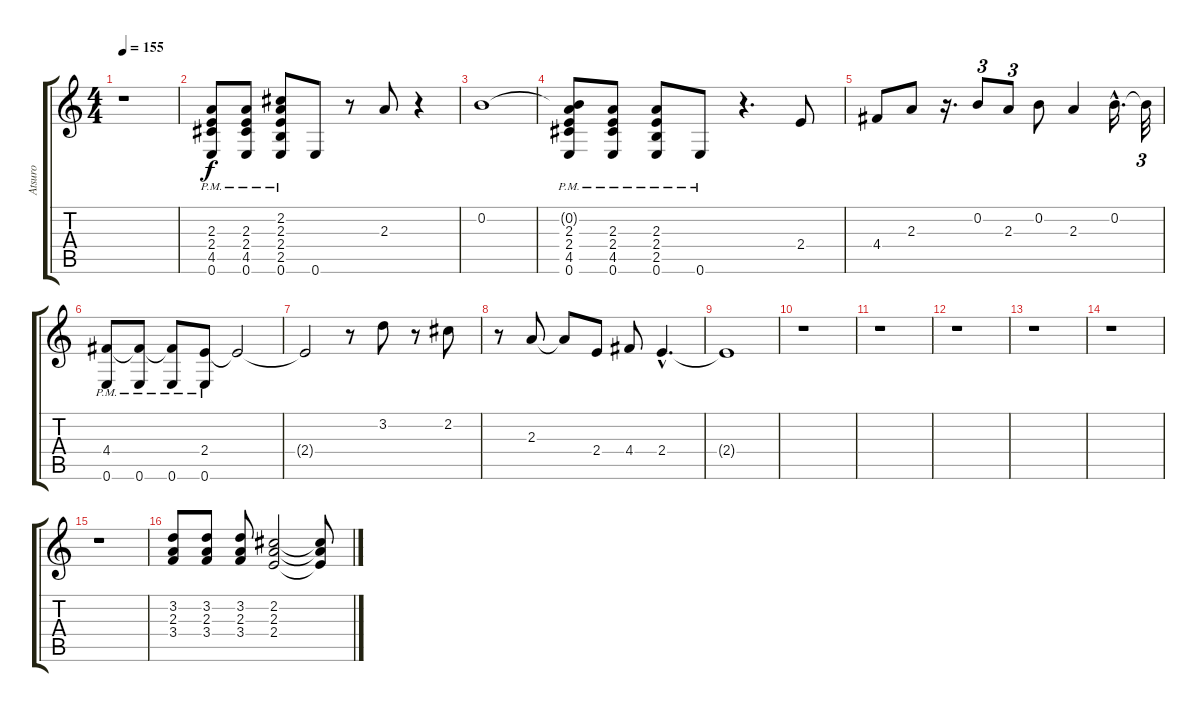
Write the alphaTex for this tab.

\track ("Atsuro" "Atsuro") {instrument distortionguitar}
\staff {score tabs}
\tuning (E4 B3 G3 D3 A2 E2) {hide}
\ts (4 4)
\tempo 155
\clef g2
\ks c
r.1{dy f instrument distortionguitar} |
(2.3{pm} 2.4{pm} 4.5{pm} 0.6).8 (2.3{pm} 2.4{pm} 4.5{pm} 0.6).8 (2.2 2.3{pm} 2.4{pm} 2.5{pm} 0.6).8 0.6.8 r.8 2.3.8 r.4 |
0.2.1 |
(0.2{t} 2.3{pm} 2.4{pm} 4.5{pm} 0.6{pm}).8 (2.3{pm} 2.4{pm} 4.5{pm} 0.6{pm}).8 (2.3{pm} 2.4{pm} 2.5{pm} 0.6{pm}).8 0.6{pm}.8 r.4{d} 2.4.8 |
4.4.8 2.3.8 r.16{d} 0.2.8{tu (3 2)} 2.3.8{tu (3 2)} 0.2.8 2.3.4 0.2{hac}.16{d} 0.2{t}.32{tu (3 2)} |
(4.4 0.6{pm}).8 (4.4{t} 0.6{pm}).8 (4.4{t} 0.6{pm}).8 (2.4 0.6{pm}).8 2.4{t}.2 |
2.4{t}.2 r.8 3.2.8 r.8 2.2.8 |
r.8 2.3.8 2.3{t}.8 2.4.8 4.4.8 2.4{hac}.4{d} |
2.4{t}.1 |
r.1 |
r.1 |
r.1 |
r.1 |
r.1 |
r.1 |
(3.2 2.3 3.4).8 (3.2 2.3 3.4).8 (3.2 2.3 3.4).8 (2.2 2.3 2.4).2 (2.2{t} 2.3{t} 2.4{t}).8
